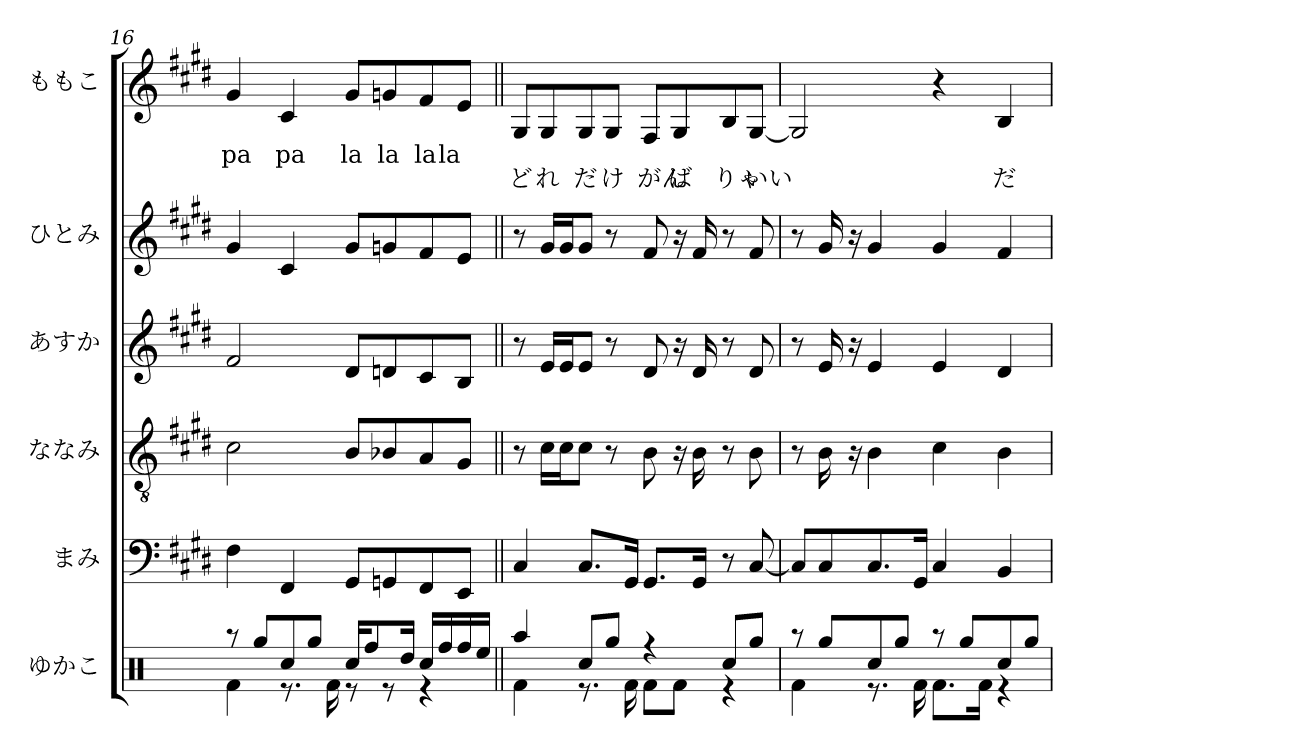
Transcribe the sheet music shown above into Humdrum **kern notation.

**kern	**kern	**kern	**kern	**kern	**kern	**text	**text
*part6	*part5	*part4	*part3	*part2	*part1	*part1	*part1
*staff6	*staff5	*staff4	*staff3	*staff2	*staff1	*staff1	*staff1
*I"ゆかこ	*I"まみ	*I"ななみ	*I"あすか	*I"ひとみ	*I"ももこ	*	*
*clefX	*clefF4	*clefGv2	*clefG2	*clefG2	*clefG2	*	*
*k[]	*k[f#c#g#d#]	*k[f#c#g#d#]	*k[f#c#g#d#]	*k[f#c#g#d#]	*k[f#c#g#d#]	*	*
=16	=16	=16	=16	=16	=16	=16	=16
*^	*	*	*	*	*	*	*
8r	4Rf\	4F#\	2c#\	2f#/	4g#/	4g#/	pa	.
8Rgg/L	.	.	.	.	.	.	.	.
8Rcc/	8.r	4FF#/	.	.	4c#/	4c#/	pa	.
8Rgg/J	.	.	.	.	.	.	.	.
.	16Rf\	.	.	.	.	.	.	.
16Rcc/KL	8r	8GG#/L	8B/L	8d#/L	8g#/L	8g#/L	la	.
8Rff/	.	.	.	.	.	.	.	.
.	8r	8GGn/	8B-X/	8dn/	8gn/	8gn/	la	.
16Rdd/Jk	.	.	.	.	.	.	.	.
16Rcc/LL	4r	8FF#/	8A/	8c#/	8f#/	8f#/	la	.
16Rff/	.	.	.	.	.	.	.	.
16Rff/	.	8EE/J	8G#/J	8B/J	8e/J	8e/J	la	.
16Ree/JJ	.	.	.	.	.	.	.	.
=17||	=17||	=17||	=17||	=17||	=17||	=17||	=17||	=17||
4Raa/	4Rf\	4C#/	8r	8r	8r	8G#/L	.	ど
.	.	.	16c#\LL	16e/LL	16g#/LL	8G#/	.	れ
.	.	.	16c#\J	16e/J	16g#/J	.	.	.
8Rcc/L	8.r	8.C#/L	8c#\J	8e/J	8g#/J	8G#/	.	だ
8Rgg/J	.	.	8r	8r	8r	8G#/J	.	け
.	16Rf\	16GG#/Jk	.	.	.	.	.	.
4r	8Rf\L	8.GG#/L	8B\	8d#/	8f#/	8F#/L	.	がん
.	8Rf\J	.	16r	16r	16r	8G#/	.	ば
.	.	16GG#/Jk	16B\	16d#/	16f#/	.	.	.
8Rcc/L	4r	8r	8r	8r	8r	8B/	.	りゃ
8Rgg/J	.	[8C#/	8B\	8d#/	8f#/	[8G#/J	.	いい
!!LO:PB:g=z
=18	=18	=18	=18	=18	=18	=18	=18	=18
8r	4Rf\	8C#/L]	8r	8r	8r	2G#/]	.	.
8Rgg/L	.	8C#/	16B\	16e/	16g#/	.	.	.
.	.	.	16r	16r	16r	.	.	.
8Rcc/	8.r	8.C#/	4B\	4e/	4g#/	.	.	.
8Rgg/J	.	.	.	.	.	.	.	.
.	16Rf\	16GG#/Jk	.	.	.	.	.	.
8r	8.Rf\L	4C#/	4c#\	4e/	4g#/	4r	.	.
8Rgg/L	.	.	.	.	.	.	.	.
.	16Rf\Jk	.	.	.	.	.	.	.
8Rcc/	4r	4BB/	4B\	4d#/	4f#/	4B/	.	だ
8Rgg/J	.	.	.	.	.	.	.	.
*v	*v	*	*	*	*	*	*	*
=	=	=	=	=	=	=	=
*-	*-	*-	*-	*-	*-	*-	*-
